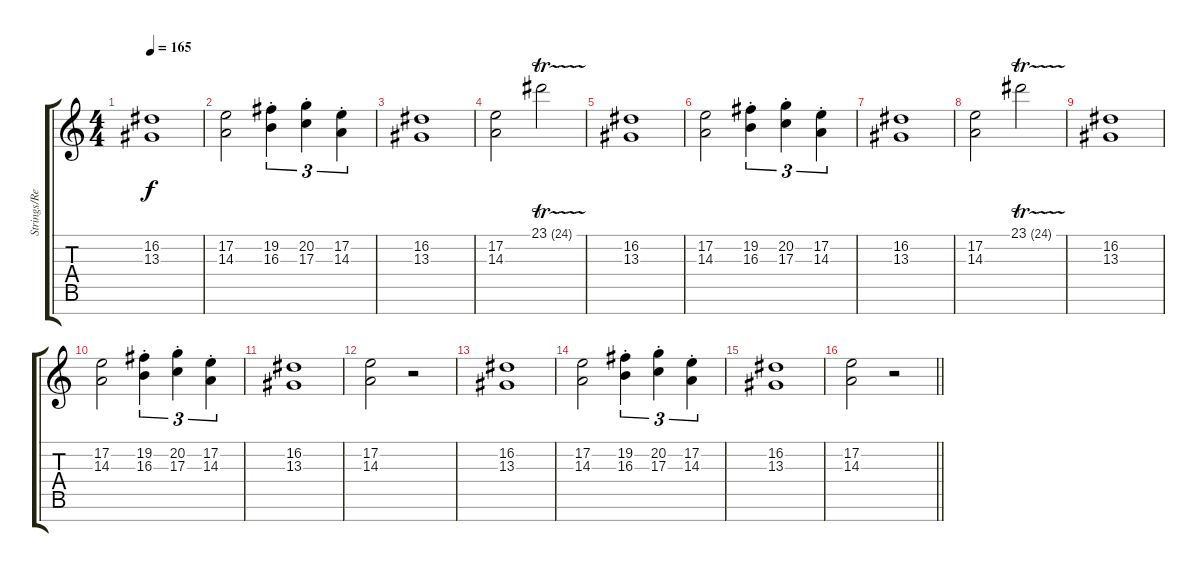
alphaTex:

\track ("Strings/Reed" "Strings/Re") {instrument reedorgan}
\staff {score tabs}
\tuning (E4 B3 G3 D3 A2 E2 B1) {hide}
\ts (4 4)
\tempo 165
\clef g2
\ks c
(16.2 13.3).1{dy f} |
(17.2 14.3).2 (19.2{st} 16.3{st}).4{tu (3 2)} (20.2{st} 17.3{st}).4{tu (3 2)} (17.2{st} 14.3{st}).4{tu (3 2)} |
(16.2 13.3).1 |
(17.2 14.3).2 23.1{tr (24 16)}.2 |
(16.2 13.3).1 |
(17.2 14.3).2 (19.2{st} 16.3{st}).4{tu (3 2)} (20.2{st} 17.3{st}).4{tu (3 2)} (17.2{st} 14.3{st}).4{tu (3 2)} |
(16.2 13.3).1 |
(17.2 14.3).2 23.1{tr (24 16)}.2 |
(16.2 13.3).1 |
(17.2 14.3).2 (19.2{st} 16.3{st}).4{tu (3 2)} (20.2{st} 17.3{st}).4{tu (3 2)} (17.2{st} 14.3{st}).4{tu (3 2)} |
(16.2 13.3).1 |
(17.2 14.3).2 r.2 |
(16.2 13.3).1 |
(17.2 14.3).2 (19.2{st} 16.3{st}).4{tu (3 2)} (20.2{st} 17.3{st}).4{tu (3 2)} (17.2{st} 14.3{st}).4{tu (3 2)} |
(16.2 13.3).1 |
\barLineRight lightlight
(17.2 14.3).2 r.2
